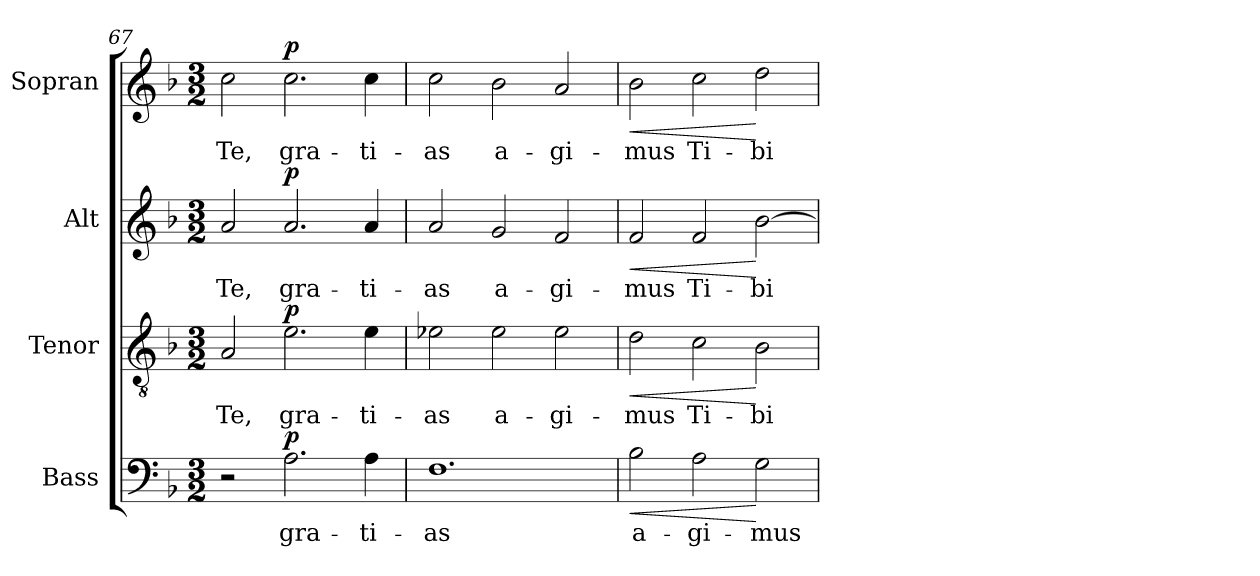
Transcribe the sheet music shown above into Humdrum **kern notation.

**kern	**text	**dynam	**kern	**text	**dynam	**kern	**text	**dynam	**kern	**text	**dynam
*part4	*part4	*part4	*part3	*part3	*part3	*part2	*part2	*part2	*part1	*part1	*part1
*staff4	*staff4	*staff4	*staff3	*staff3	*staff3	*staff2	*staff2	*staff2	*staff1	*staff1	*staff1
*I"Bass	*	*	*I"Tenor	*	*	*I"Alt	*	*	*I"Sopran	*	*
*I'B.	*	*	*I'T.	*	*	*I'A.	*	*	*I'S.	*	*
*clefF4	*	*	*clefGv2	*	*	*clefG2	*	*	*clefG2	*	*
*k[b-]	*	*	*k[b-]	*	*	*k[b-]	*	*	*k[b-]	*	*
*F:	*	*	*F:	*	*	*F:	*	*	*F:	*	*
*M3/2	*	*	*M3/2	*	*	*M3/2	*	*	*M3/2	*	*
=67	=67	=67	=67	=67	=67	=67	=67	=67	=67	=67	=67
!	!	!	!	!LO:LY:b	!	!	!LO:LY:b	!	!	!LO:LY:b	!
2r	.	.	2A/	Te,	.	2a/	Te,	.	2cc\	Te,	.
!	!LO:LY:b	!LO:DY:a	!	!LO:LY:b	!LO:DY:a	!	!LO:LY:b	!LO:DY:a	!	!LO:LY:b	!LO:DY:a
2.A\	gra-	p	2.e\	gra-	p	2.a/	gra-	p	2.cc\	gra-	p
!	!LO:LY:b	!	!	!LO:LY:b	!	!	!LO:LY:b	!	!	!LO:LY:b	!
4A\	-ti-	.	4e\	-ti-	.	4a/	-ti-	.	4cc\	-ti-	.
=68	=68	=68	=68	=68	=68	=68	=68	=68	=68	=68	=68
!	!LO:LY:b	!	!	!LO:LY:b	!	!	!LO:LY:b	!	!	!LO:LY:b	!
1.F	-as	.	2e-X\	-as	.	2a/	-as	.	2cc\	-as	.
!	!	!	!	!LO:LY:b	!	!	!LO:LY:b	!	!	!LO:LY:b	!
.	.	.	2e-\	a-	.	2g/	a-	.	2b-\	a-	.
!	!	!	!	!LO:LY:b	!	!	!LO:LY:b	!	!	!LO:LY:b	!
.	.	.	2e-\	-gi-	.	2f/	-gi-	.	2a/	-gi-	.
=69	=69	=69	=69	=69	=69	=69	=69	=69	=69	=69	=69
!	!LO:LY:b	!LO:HP:b	!	!LO:LY:b	!LO:HP:b	!	!LO:LY:b	!LO:HP:b	!	!LO:LY:b	!LO:HP:b
2B-\	a-	<	2d\	-mus	<	2f/	-mus	<	2b-\	-mus	<
!	!LO:LY:b	!	!	!LO:LY:b	!	!	!LO:LY:b	!	!	!LO:LY:b	!
2A\	-gi-	.	2c\	Ti-	.	2f/	Ti-	.	2cc\	Ti-	.
!	!LO:LY:b	!	!	!LO:LY:b	!	!	!LO:LY:b	!	!	!LO:LY:b	!
2G\	-mus	[	2B-\	-bi	[	[2b-\	-bi	[	2dd\	-bi	[
=	=	=	=	=	=	=	=	=	=	=	=
*-	*-	*-	*-	*-	*-	*-	*-	*-	*-	*-	*-
